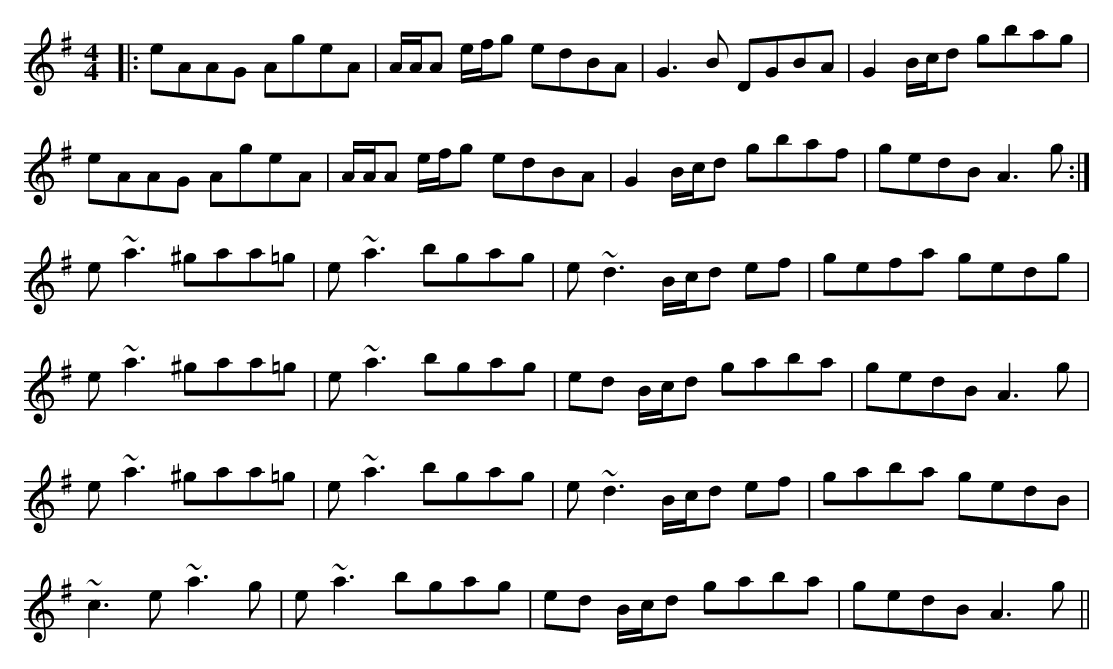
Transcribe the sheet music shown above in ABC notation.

X:1
M:4/4
K:Ador
|:eAAG AgeA|A/A/A e/f/g edBA|G3B DGBA|G2 B/c/d gbag|
eAAG AgeA|A/A/A e/f/g edBA|G2 B/c/d gbaf|gedB A3g:|
e~a3 ^gaa=g|e~a3 bgag|e~d3 B/c/d ef|gefa gedg|
e~a3 ^gaa=g|e~a3 bgag|ed B/c/d gaba|gedB A3 g|
e~a3 ^gaa=g|e~a3 bgag|e~d3 B/c/d ef|gaba gedB|
~c3e ~a3g|e~a3 bgag|ed B/c/d gaba|gedB A3 g||
